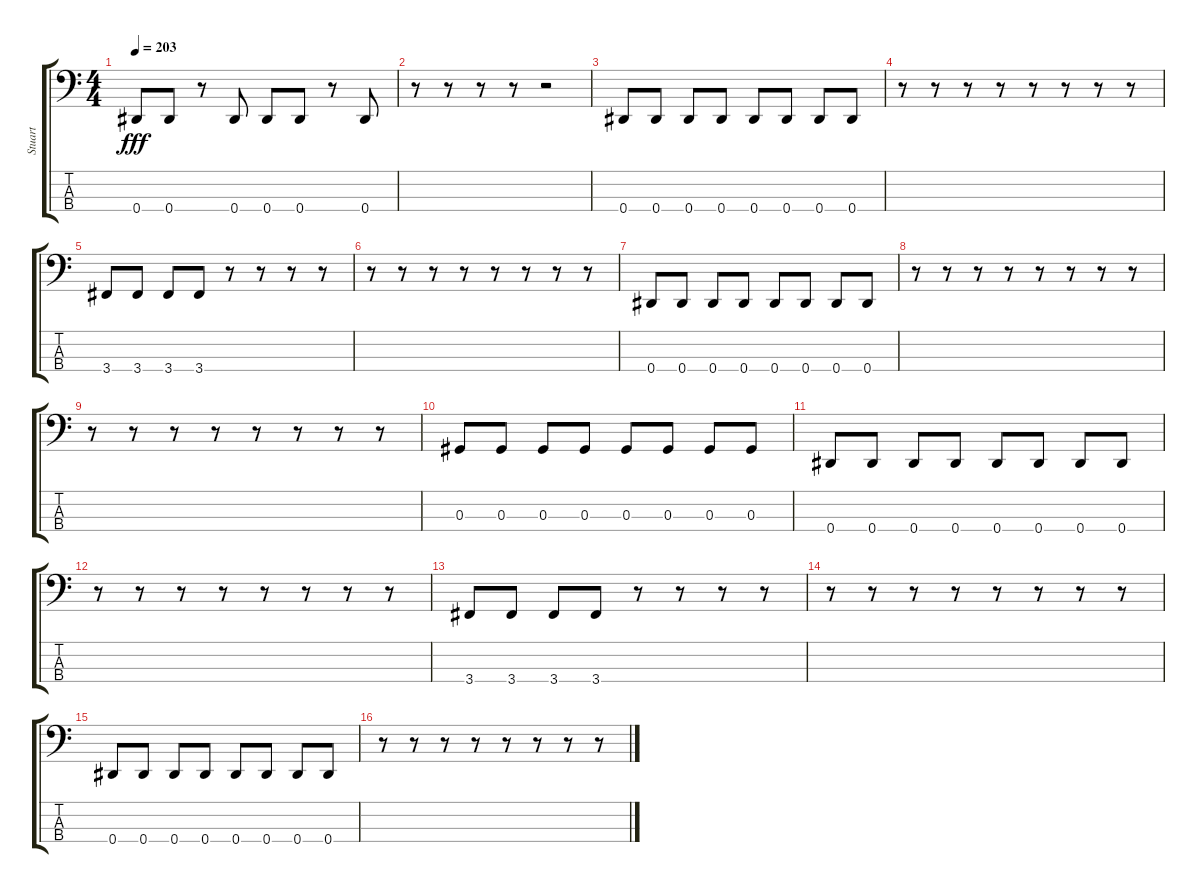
\track ("Stuart" "Stuart") {instrument electricbassfinger}
\staff {score tabs}
\tuning (Gb2 Db2 Ab1 Eb1) {hide}
\ts (4 4)
\tempo 203
\clef f4
\ks c
0.4.8{dy fff} 0.4.8 r.8 0.4.8 0.4.8 0.4.8 r.8 0.4.8 |
r.8 r.8 r.8 r.8 r.2 |
0.4.8 0.4.8 0.4.8 0.4.8 0.4.8 0.4.8 0.4.8 0.4.8 |
r.8 r.8 r.8 r.8 r.8 r.8 r.8 r.8 |
3.4.8 3.4.8 3.4.8 3.4.8 r.8 r.8 r.8 r.8 |
r.8 r.8 r.8 r.8 r.8 r.8 r.8 r.8 |
0.4.8 0.4.8 0.4.8 0.4.8 0.4.8 0.4.8 0.4.8 0.4.8 |
r.8 r.8 r.8 r.8 r.8 r.8 r.8 r.8 |
r.8 r.8 r.8 r.8 r.8 r.8 r.8 r.8 |
0.3.8 0.3.8 0.3.8 0.3.8 0.3.8 0.3.8 0.3.8 0.3.8 |
0.4.8 0.4.8 0.4.8 0.4.8 0.4.8 0.4.8 0.4.8 0.4.8 |
r.8 r.8 r.8 r.8 r.8 r.8 r.8 r.8 |
3.4.8 3.4.8 3.4.8 3.4.8 r.8 r.8 r.8 r.8 |
r.8 r.8 r.8 r.8 r.8 r.8 r.8 r.8 |
0.4.8 0.4.8 0.4.8 0.4.8 0.4.8 0.4.8 0.4.8 0.4.8 |
r.8 r.8 r.8 r.8 r.8 r.8 r.8 r.8
